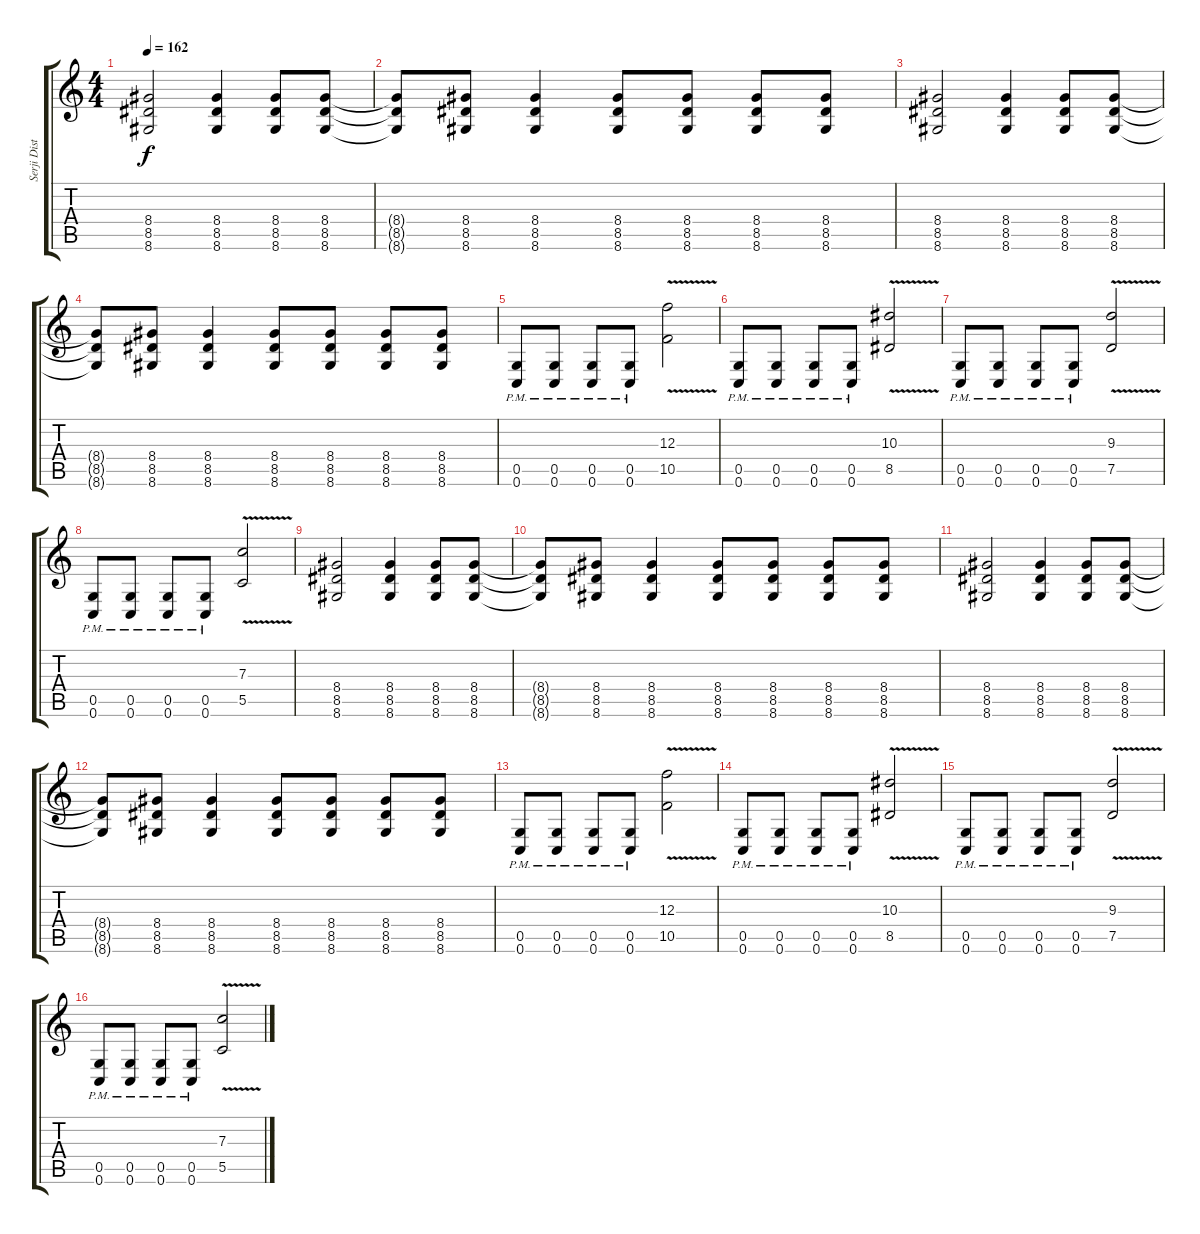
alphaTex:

\track ("Serji Distortion " "Serji Dist") {instrument distortionguitar}
\staff {score tabs}
\tuning (D4 A3 F3 C3 G2 C2) {hide}
\ts (4 4)
\tempo 162
\clef g2
\ks c
(8.4 8.5 8.6).2{dy f volume 13} (8.4 8.5 8.6).4 (8.4 8.5 8.6).8 (8.4 8.5 8.6).8 |
(8.4{t} 8.5{t} 8.6{t}).8 (8.4 8.5 8.6).8 (8.4 8.5 8.6).4 (8.4 8.5 8.6).8 (8.4 8.5 8.6).8 (8.4 8.5 8.6).8 (8.4 8.5 8.6).8 |
(8.4 8.5 8.6).2 (8.4 8.5 8.6).4 (8.4 8.5 8.6).8 (8.4 8.5 8.6).8 |
(8.4{t} 8.5{t} 8.6{t}).8 (8.4 8.5 8.6).8 (8.4 8.5 8.6).4 (8.4 8.5 8.6).8 (8.4 8.5 8.6).8 (8.4 8.5 8.6).8 (8.4 8.5 8.6).8 |
(0.5{pm} 0.6{pm}).8 (0.5{pm} 0.6{pm}).8 (0.5{pm} 0.6{pm}).8 (0.5{pm} 0.6{pm}).8 (12.3{v} 10.5{v}).2 |
(0.5{pm} 0.6{pm}).8 (0.5{pm} 0.6{pm}).8 (0.5{pm} 0.6{pm}).8 (0.5{pm} 0.6{pm}).8 (10.3{v} 8.5{v}).2 |
(0.5{pm} 0.6{pm}).8 (0.5{pm} 0.6{pm}).8 (0.5{pm} 0.6{pm}).8 (0.5{pm} 0.6).8 (9.3{v} 7.5{v}).2 |
(0.5{pm} 0.6{pm}).8 (0.5{pm} 0.6{pm}).8 (0.5{pm} 0.6{pm}).8 (0.5{pm} 0.6{pm}).8 (7.3{v} 5.5{v}).2 |
(8.4 8.5 8.6).2 (8.4 8.5 8.6).4 (8.4 8.5 8.6).8 (8.4 8.5 8.6).8 |
(8.4{t} 8.5{t} 8.6{t}).8 (8.4 8.5 8.6).8 (8.4 8.5 8.6).4 (8.4 8.5 8.6).8 (8.4 8.5 8.6).8 (8.4 8.5 8.6).8 (8.4 8.5 8.6).8 |
(8.4 8.5 8.6).2 (8.4 8.5 8.6).4 (8.4 8.5 8.6).8 (8.4 8.5 8.6).8 |
(8.4{t} 8.5{t} 8.6{t}).8 (8.4 8.5 8.6).8 (8.4 8.5 8.6).4 (8.4 8.5 8.6).8 (8.4 8.5 8.6).8 (8.4 8.5 8.6).8 (8.4 8.5 8.6).8 |
(0.5{pm} 0.6{pm}).8 (0.5{pm} 0.6{pm}).8 (0.5{pm} 0.6{pm}).8 (0.5{pm} 0.6{pm}).8 (12.3{v} 10.5{v}).2 |
(0.5{pm} 0.6{pm}).8 (0.5{pm} 0.6{pm}).8 (0.5{pm} 0.6{pm}).8 (0.5{pm} 0.6{pm}).8 (10.3{v} 8.5{v}).2 |
(0.5{pm} 0.6{pm}).8 (0.5{pm} 0.6{pm}).8 (0.5{pm} 0.6{pm}).8 (0.5{pm} 0.6).8 (9.3{v} 7.5{v}).2 |
(0.5{pm} 0.6{pm}).8 (0.5{pm} 0.6{pm}).8 (0.5{pm} 0.6{pm}).8 (0.5{pm} 0.6{pm}).8 (7.3{v} 5.5{v}).2
